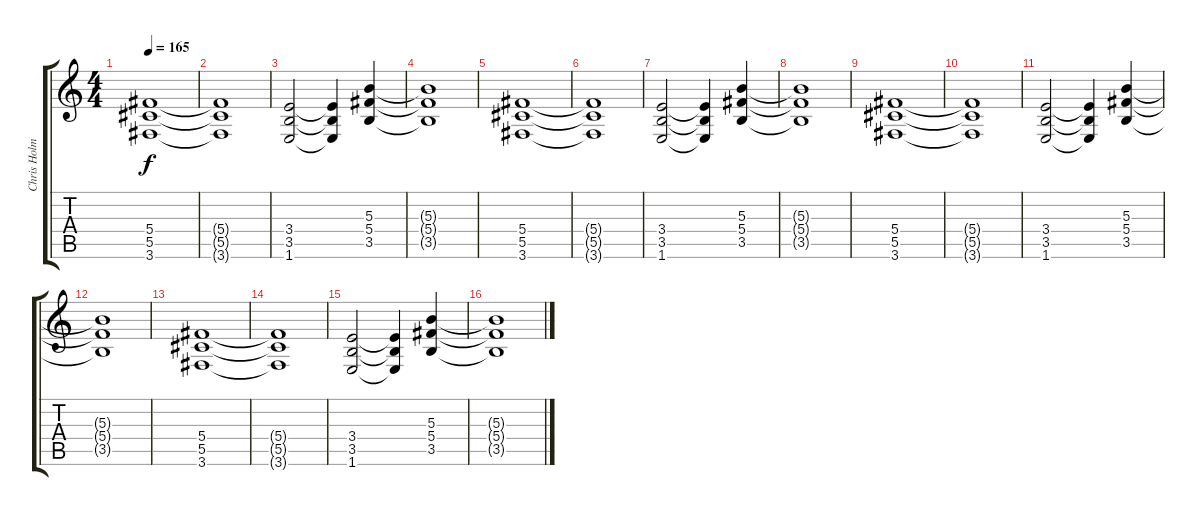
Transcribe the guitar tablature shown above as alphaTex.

\track ("Chris Holmes/Lead Guitar" "Chris Holm") {instrument electricguitarclean}
\staff {score tabs}
\tuning (Eb4 Bb3 Gb3 Db3 Ab2 Eb2) {hide}
\ts (4 4)
\tempo 165
\clef g2
\ks c
(5.4 5.5 3.6).1{dy f} |
(5.4{t} 5.5{t} 3.6{t}).1 |
(3.4 3.5 1.6).2 (3.4{t} 3.5{t} 1.6{t}).4 (5.3 5.4 3.5).4 |
(5.3{t} 5.4{t} 3.5{t}).1 |
(5.4 5.5 3.6).1{instrument distortionguitar} |
(5.4{t} 5.5{t} 3.6{t}).1 |
(3.4 3.5 1.6).2 (3.4{t} 3.5{t} 1.6{t}).4 (5.3 5.4 3.5).4 |
(5.3{t} 5.4{t} 3.5{t}).1 |
(5.4 5.5 3.6).1 |
(5.4{t} 5.5{t} 3.6{t}).1 |
(3.4 3.5 1.6).2 (3.4{t} 3.5{t} 1.6{t}).4 (5.3 5.4 3.5).4 |
(5.3{t} 5.4{t} 3.5{t}).1 |
(5.4 5.5 3.6).1 |
(5.4{t} 5.5{t} 3.6{t}).1 |
(3.4 3.5 1.6).2 (3.4{t} 3.5{t} 1.6{t}).4 (5.3 5.4 3.5).4 |
(5.3{t} 5.4{t} 3.5{t}).1
